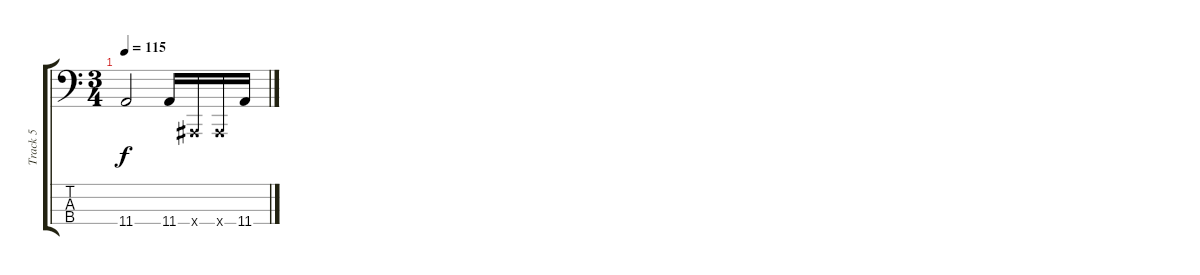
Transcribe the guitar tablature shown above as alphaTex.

\track ("Track 5" "Track 5") {instrument electricbassfinger}
\staff {score tabs}
\tuning (Eb2 Bb1 F1 Bb0) {hide}
\ts (3 4)
\tempo 115
\clef f4
\ks c
11.4.2{dy f} 11.4.16 0.4{x}.16 0.4{x}.16 11.4.16
